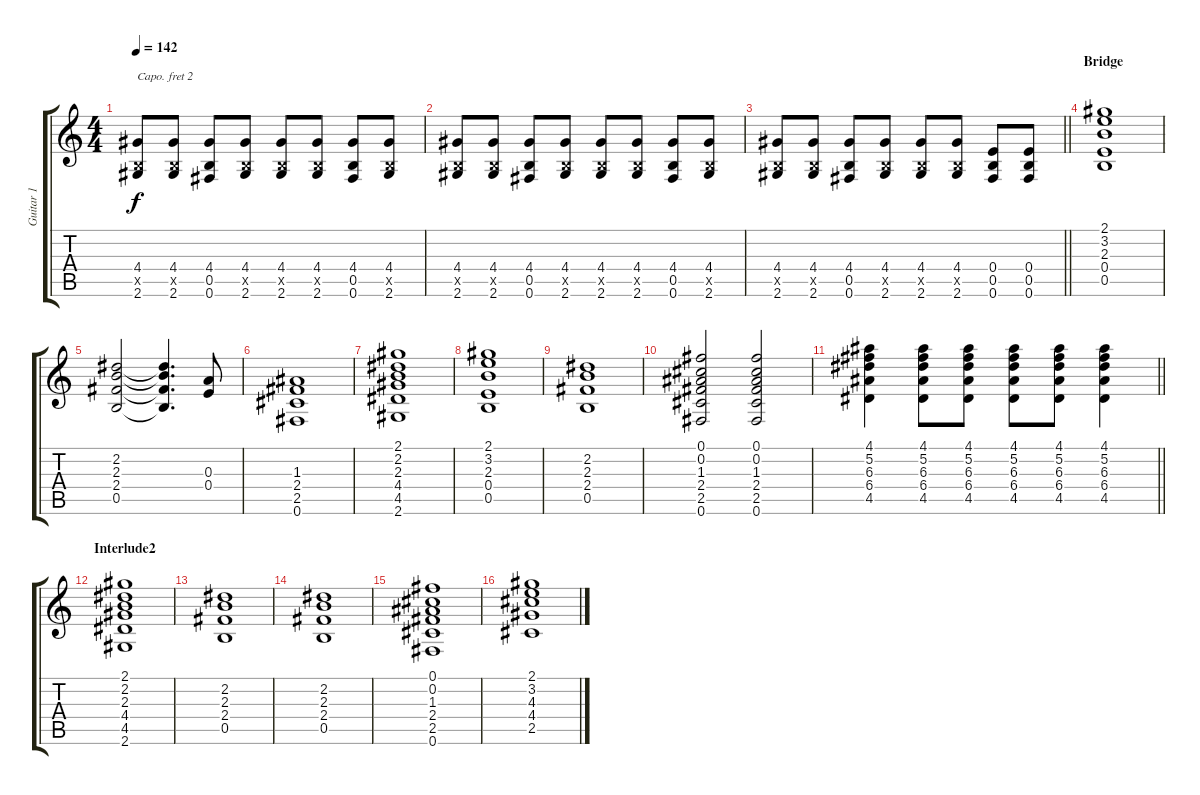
\track ("Guitar 1" "Guitar 1") {instrument acousticguitarnylon}
\staff {score tabs}
\capo 2
\tuning (E4 B3 G3 D3 A2 E2) {hide}
\ts (4 4)
\tempo 142
\clef g2
\ks c
(4.4 0.5{x} 2.6).8{dy f} (4.4 0.5{x} 2.6).8 (4.4 0.5 0.6).8 (4.4 0.5{x} 2.6).8 (4.4 0.5{x} 2.6).8 (4.4 0.5{x} 2.6).8 (4.4 0.5 0.6).8 (4.4 0.5{x} 2.6).8 |
(4.4 0.5{x} 2.6).8 (4.4 0.5{x} 2.6).8 (4.4 0.5 0.6).8 (4.4 0.5{x} 2.6).8 (4.4 0.5{x} 2.6).8 (4.4 0.5{x} 2.6).8 (4.4 0.5 0.6).8 (4.4 0.5{x} 2.6).8 |
\barLineRight lightlight
(4.4 0.5{x} 2.6).8 (4.4 0.5{x} 2.6).8 (4.4 0.5 0.6).8 (4.4 0.5{x} 2.6).8 (4.4 0.5{x} 2.6).8 (4.4 0.5{x} 2.6).8 (0.4 0.5 0.6).8 (0.4 0.5 0.6).8 |
\section ("" "Bridge")
(2.1 3.2 2.3 0.4 0.5).1 |
(2.2 2.3 2.4 0.5).2 (2.2{t} 2.3{t} 2.4{t} 0.5{t}).4{d} (0.3 0.4).8 |
(1.3 2.4 2.5 0.6).1 |
(2.1 2.2 2.3 4.4 4.5 2.6).1 |
(2.1 3.2 2.3 0.4 0.5).1 |
(2.2 2.3 2.4 0.5).1 |
(0.1 0.2 1.3 2.4 2.5 0.6).2 (0.1 0.2 1.3 2.4 2.5 0.6).2 |
\barLineRight lightlight
(4.1 5.2 6.3 6.4 4.5).4 (4.1 5.2 6.3 6.4 4.5).8 (4.1 5.2 6.3 6.4 4.5).8 (4.1 5.2 6.3 6.4 4.5).8 (4.1 5.2 6.3 6.4 4.5).8 (4.1 5.2 6.3 6.4 4.5).4 |
\section ("" "Interlude2")
(2.1 2.2 2.3 4.4 4.5 2.6).1 |
(2.2 2.3 2.4 0.5).1 |
(2.2 2.3 2.4 0.5).1 |
(0.1 0.2 1.3 2.4 2.5 0.6).1 |
(2.1 3.2 4.3 4.4 2.5).1
